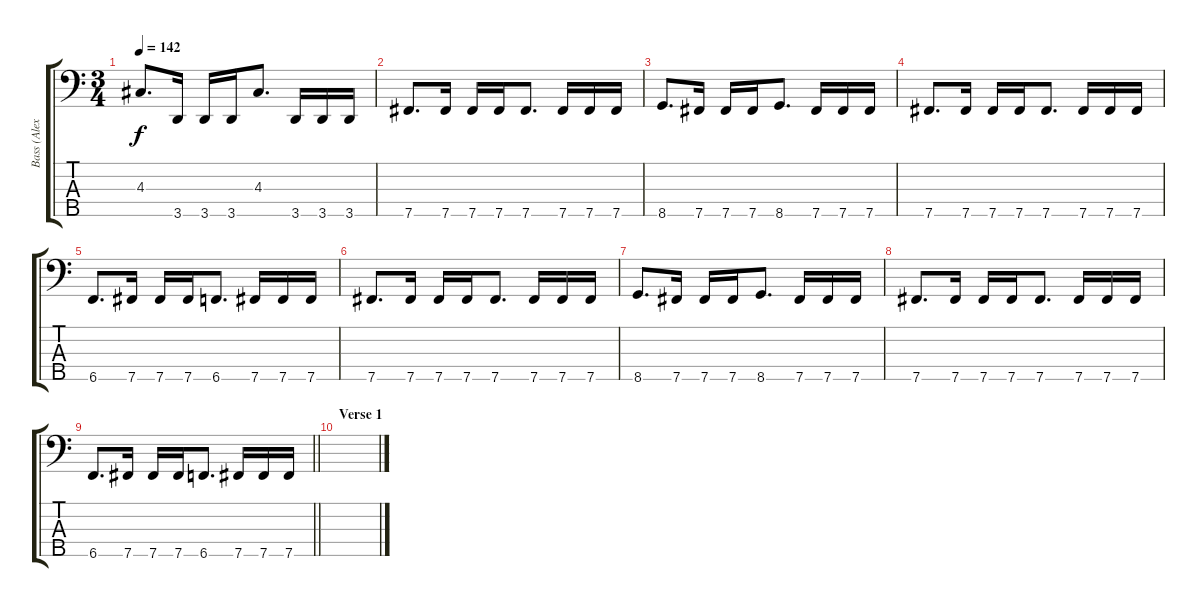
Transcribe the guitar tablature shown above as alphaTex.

\track ("Bass (Alex)" "Bass (Alex") {instrument electricbasspick}
\staff {score tabs}
\tuning (G2 D2 A1 E1 B0) {hide}
\ts (3 4)
\tempo 142
\clef f4
\ks c
4.3.8{d dy f} 3.5.16 3.5.16 3.5.16 4.3.8{d} 3.5.16 3.5.16 3.5.16 |
7.5.8{d} 7.5.16 7.5.16 7.5.16 7.5.8{d} 7.5.16 7.5.16 7.5.16 |
8.5.8{d} 7.5.16 7.5.16 7.5.16 8.5.8{d} 7.5.16 7.5.16 7.5.16 |
7.5.8{d} 7.5.16 7.5.16 7.5.16 7.5.8{d} 7.5.16 7.5.16 7.5.16 |
6.5.8{d} 7.5.16 7.5.16 7.5.16 6.5.8{d} 7.5.16 7.5.16 7.5.16 |
7.5.8{d} 7.5.16 7.5.16 7.5.16 7.5.8{d} 7.5.16 7.5.16 7.5.16 |
8.5.8{d} 7.5.16 7.5.16 7.5.16 8.5.8{d} 7.5.16 7.5.16 7.5.16 |
7.5.8{d} 7.5.16 7.5.16 7.5.16 7.5.8{d} 7.5.16 7.5.16 7.5.16 |
\barLineRight lightlight
6.5.8{d} 7.5.16 7.5.16 7.5.16 6.5.8{d} 7.5.16 7.5.16 7.5.16 |
\section ("" "Verse 1")
